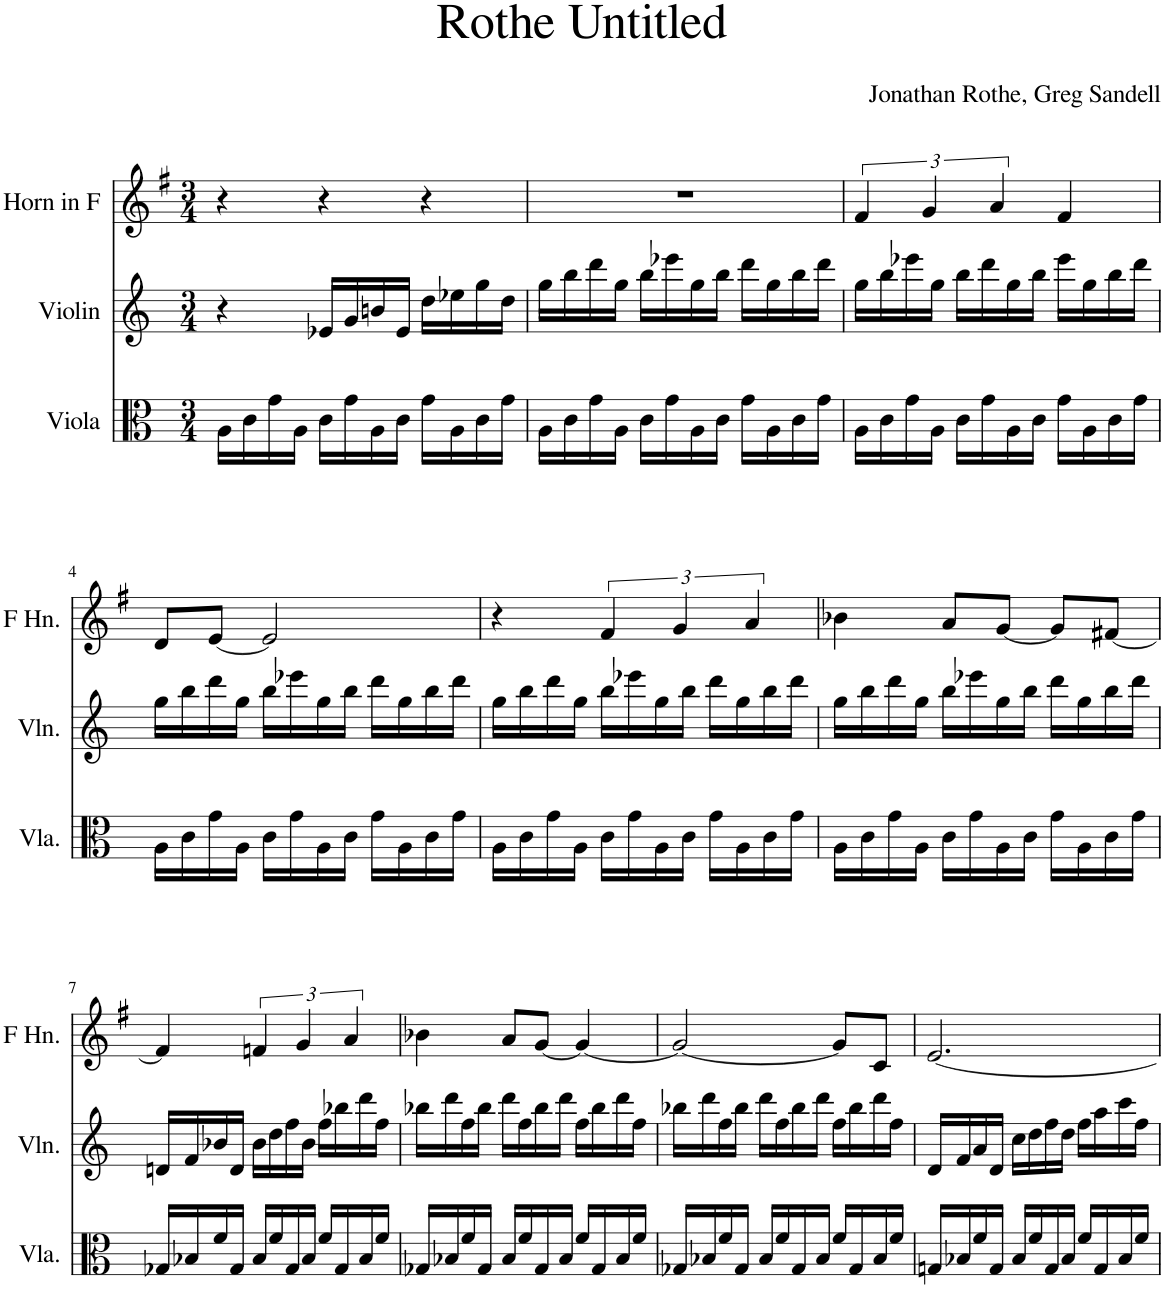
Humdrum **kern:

**kern	**kern	**kern
*part3	*part2	*part1
*staff3	*staff2	*staff1
*I"Viola	*I"Violin	*I"Horn in F
*I'Vla.	*I'Vln.	*
*clefC3	*clefG2	*clefG2
*	*	*Trd4c7
*k[]	*k[]	*k[f#]
*M3/4	*M3/4	*M3/4
=1	=1	=1
16A\LL	4r	4r
16c\	.	.
16g\	.	.
16A\JJ	.	.
16c\LL	16e-X/LL	4r
16g\	16g/	.
16A\	16bn/	.
16c\JJ	16e-/JJ	.
16g\LL	16dd\LL	4r
16A\	16ee-X\	.
16c\	16gg\	.
16g\JJ	16dd\JJ	.
=2	=2	=2
16A\LL	16gg\LL	2.r
16c\	16bb\	.
16g\	16ddd\	.
16A\JJ	16gg\JJ	.
16c\LL	16bb\LL	.
16g\	16eee-X\	.
16A\	16gg\	.
16c\JJ	16bb\JJ	.
16g\LL	16ddd\LL	.
16A\	16gg\	.
16c\	16bb\	.
16g\JJ	16ddd\JJ	.
=3	=3	=3
16A\LL	16gg\LL	6f#/
16c\	16bb\	.
16g\	16eee-X\	.
.	.	6g/
16A\JJ	16gg\JJ	.
16c\LL	16bb\LL	.
16g\	16ddd\	.
.	.	6a/
16A\	16gg\	.
16c\JJ	16bb\JJ	.
16g\LL	16eee-\LL	4f#/
16A\	16gg\	.
16c\	16bb\	.
16g\JJ	16ddd\JJ	.
!!LO:LB:g=z
=4	=4	=4
16A\LL	16gg\LL	8d/L
16c\	16bb\	.
16g\	16ddd\	[8e/J
16A\JJ	16gg\JJ	.
16c\LL	16bb\LL	2e/]
16g\	16eee-X\	.
16A\	16gg\	.
16c\JJ	16bb\JJ	.
16g\LL	16ddd\LL	.
16A\	16gg\	.
16c\	16bb\	.
16g\JJ	16ddd\JJ	.
=5	=5	=5
16A\LL	16gg\LL	4r
16c\	16bb\	.
16g\	16ddd\	.
16A\JJ	16gg\JJ	.
16c\LL	16bb\LL	6f#/
16g\	16eee-X\	.
16A\	16gg\	.
.	.	6g/
16c\JJ	16bb\JJ	.
16g\LL	16ddd\LL	.
16A\	16gg\	.
.	.	6a/
16c\	16bb\	.
16g\JJ	16ddd\JJ	.
=6	=6	=6
16A\LL	16gg\LL	4b-X\
16c\	16bb\	.
16g\	16ddd\	.
16A\JJ	16gg\JJ	.
16c\LL	16bb\LL	8a/L
16g\	16eee-X\	.
16A\	16gg\	[8g/J
16c\JJ	16bb\JJ	.
16g\LL	16ddd\LL	8g/L]
16A\	16gg\	.
16c\	16bb\	[8f#X/J
16g\JJ	16ddd\JJ	.
!!LO:LB:g=z
=7	=7	=7
16G-X/LL	16dn/LL	4f#/]
16B-X/	16f/	.
16f/	16b-X/	.
16G-/JJ	16d/JJ	.
16B-/LL	16b-\LL	6fn/
16f/	16dd\	.
16G-/	16ff\	.
.	.	6g/
16B-/JJ	16b-\JJ	.
16f/LL	16ff\LL	.
16G-/	16bb-X\	.
.	.	6a/
16B-/	16ddd\	.
16f/JJ	16ff\JJ	.
=8	=8	=8
16G-X/LL	16bb-X\LL	4b-X\
16B-X/	16ddd\	.
16f/	16ff\	.
16G-/JJ	16bb-\JJ	.
16B-/LL	16ddd\LL	8a/L
16f/	16ff\	.
16G-/	16bb-\	[8g/J
16B-/JJ	16ddd\JJ	.
16f/LL	16ff\LL	4g/_
16G-/	16bb-\	.
16B-/	16ddd\	.
16f/JJ	16ff\JJ	.
=9	=9	=9
16G-X/LL	16bb-X\LL	2g/_
16B-X/	16ddd\	.
16f/	16ff\	.
16G-/JJ	16bb-\JJ	.
16B-/LL	16ddd\LL	.
16f/	16ff\	.
16G-/	16bb-\	.
16B-/JJ	16ddd\JJ	.
16f/LL	16ff\LL	8g/L]
16G-/	16bb-\	.
16B-/	16ddd\	8c/J
16f/JJ	16ff\JJ	.
=10	=10	=10
16Gn/LL	16d/LL	[2.e/
16B-X/	16f/	.
16f/	16a/	.
16G/JJ	16d/JJ	.
16B-/LL	16cc\LL	.
16f/	16dd\	.
16G/	16ff\	.
16B-/JJ	16dd\JJ	.
16f/LL	16ff\LL	.
16G/	16aa\	.
16B-/	16ccc\	.
16f/JJ	16ff\JJ	.
=	=	=
*-	*-	*-
